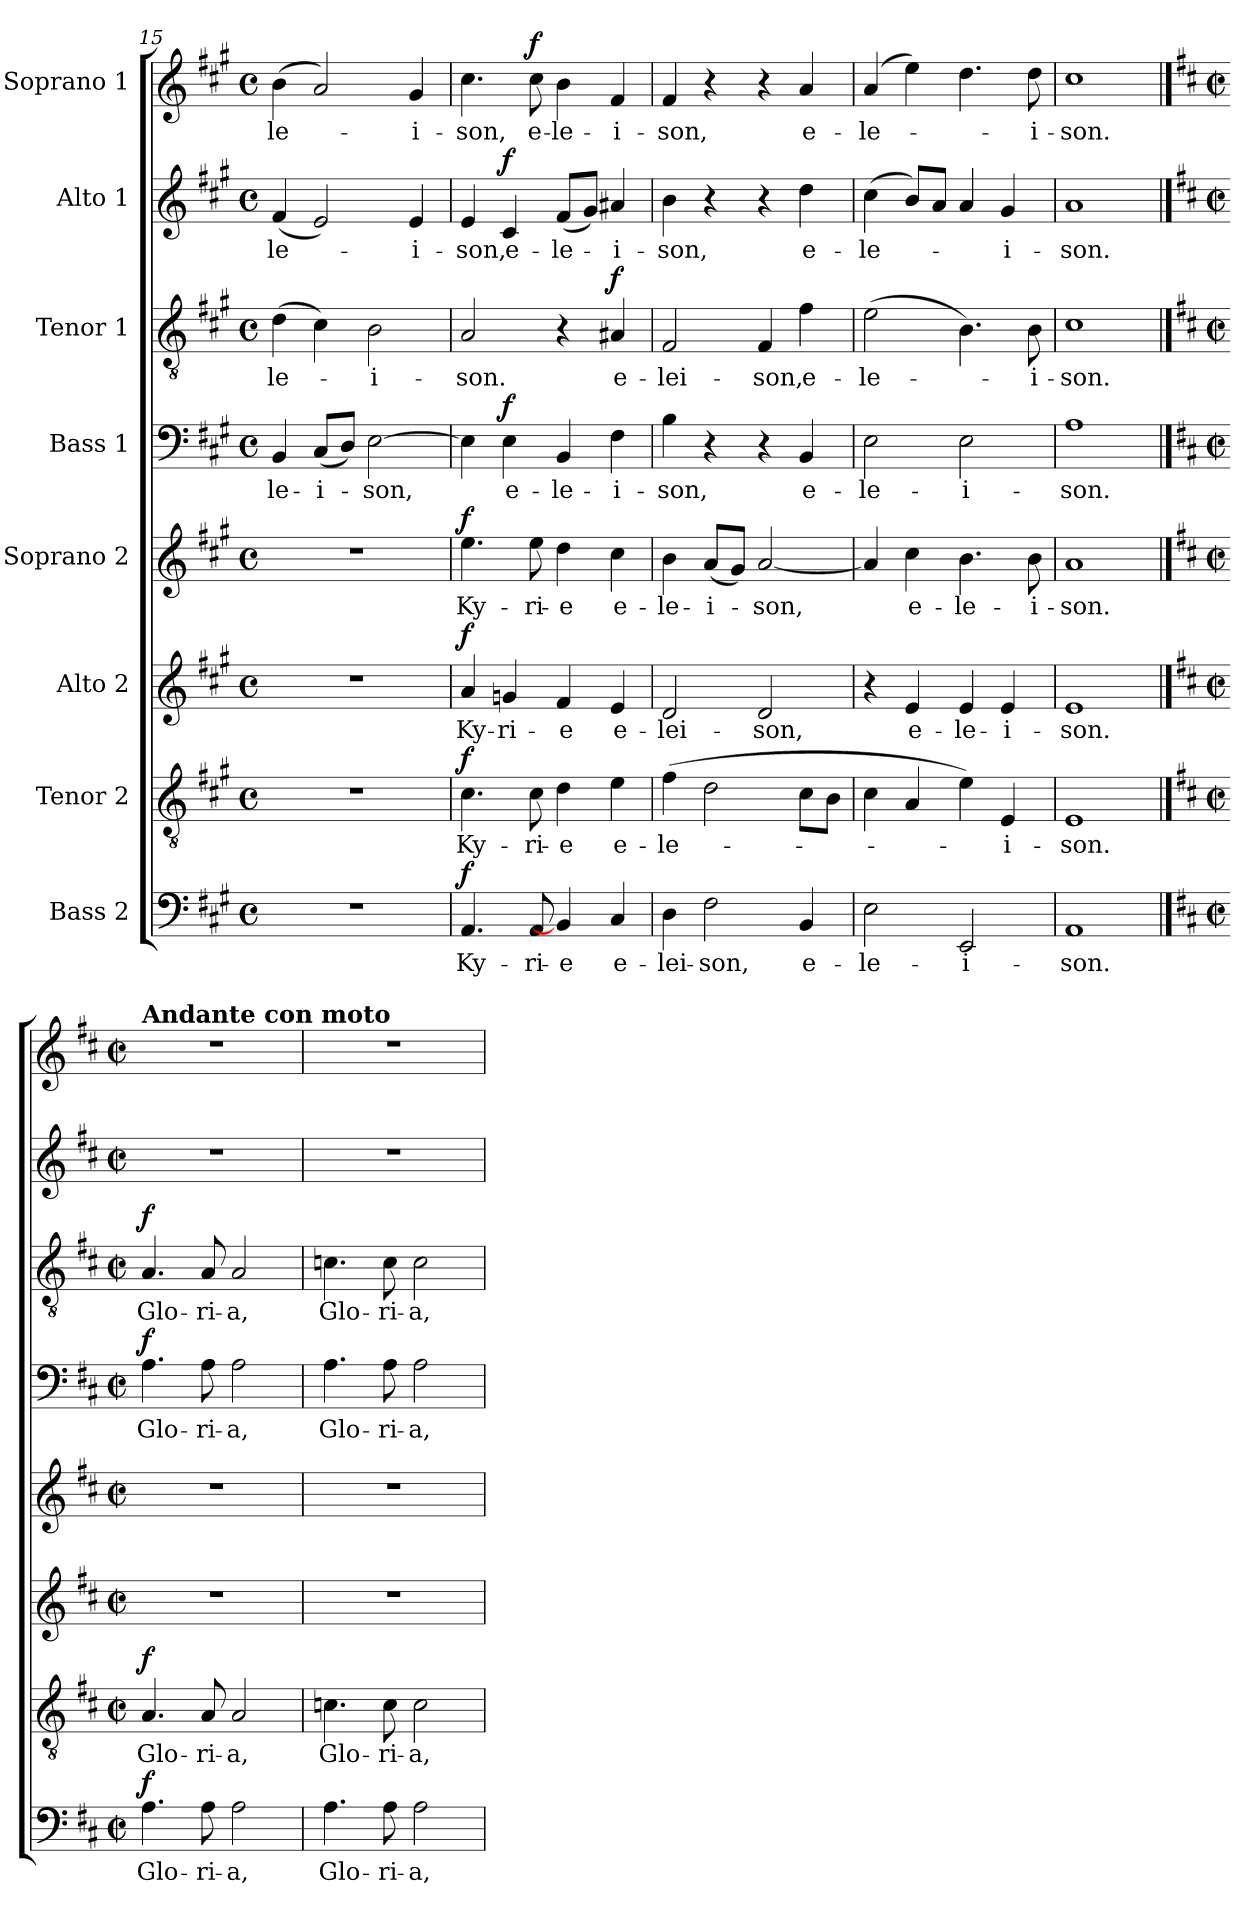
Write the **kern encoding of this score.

**kern	**text	**dynam	**kern	**text	**dynam	**kern	**text	**dynam	**kern	**text	**dynam	**kern	**text	**dynam	**kern	**text	**dynam	**kern	**text	**dynam	**kern	**text	**dynam
*part8	*part8	*part8	*part7	*part7	*part7	*part6	*part6	*part6	*part5	*part5	*part5	*part4	*part4	*part4	*part3	*part3	*part3	*part2	*part2	*part2	*part1	*part1	*part1
*staff8	*staff8	*staff8	*staff7	*staff7	*staff7	*staff6	*staff6	*staff6	*staff5	*staff5	*staff5	*staff4	*staff4	*staff4	*staff3	*staff3	*staff3	*staff2	*staff2	*staff2	*staff1	*staff1	*staff1
*I"Bass 2	*	*	*I"Tenor 2	*	*	*I"Alto 2	*	*	*I"Soprano 2	*	*	*I"Bass 1	*	*	*I"Tenor 1	*	*	*I"Alto 1	*	*	*I"Soprano 1	*	*
*clefF4	*	*	*clefGv2	*	*	*clefG2	*	*	*clefG2	*	*	*clefF4	*	*	*clefGv2	*	*	*clefG2	*	*	*clefG2	*	*
*k[f#c#g#]	*	*	*k[f#c#g#]	*	*	*k[f#c#g#]	*	*	*k[f#c#g#]	*	*	*k[f#c#g#]	*	*	*k[f#c#g#]	*	*	*k[f#c#g#]	*	*	*k[f#c#g#]	*	*
*A:	*	*	*A:	*	*	*A:	*	*	*A:	*	*	*A:	*	*	*A:	*	*	*A:	*	*	*A:	*	*
*M4/4	*	*	*M4/4	*	*	*M4/4	*	*	*M4/4	*	*	*M4/4	*	*	*M4/4	*	*	*M4/4	*	*	*M4/4	*	*
*met(c)	*	*	*met(c)	*	*	*met(c)	*	*	*met(c)	*	*	*met(c)	*	*	*met(c)	*	*	*met(c)	*	*	*met(c)	*	*
=15	=15	=15	=15	=15	=15	=15	=15	=15	=15	=15	=15	=15	=15	=15	=15	=15	=15	=15	=15	=15	=15	=15	=15
!	!	!	!	!	!	!	!	!	!	!	!	!	!LO:LY:b	!	!	!LO:LY:b	!	!	!LO:LY:b	!	!	!LO:LY:b	!
1r	.	.	1r	.	.	1r	.	.	1r	.	.	4BB/	-le-	.	(>4d\	-le-	.	(<4f#/	-le-	.	(>4b\	-le-	.
!	!	!	!	!	!	!	!	!	!	!	!	!	!LO:LY:b	!	!	!	!	!	!	!	!	!	!
.	.	.	.	.	.	.	.	.	.	.	.	(<8C#/L	-i-	.	4c#\)	.	.	2e/)	.	.	2a/)	.	.
.	.	.	.	.	.	.	.	.	.	.	.	8D/J)	.	.	.	.	.	.	.	.	.	.	.
!	!	!	!	!	!	!	!	!	!	!	!	!	!LO:LY:b	!	!	!LO:LY:b	!	!	!	!	!	!	!
.	.	.	.	.	.	.	.	.	.	.	.	[2E\	-son,	.	2B\	-i-	.	.	.	.	.	.	.
!	!	!	!	!	!	!	!	!	!	!	!	!	!	!	!	!	!	!	!LO:LY:b	!	!	!LO:LY:b	!
.	.	.	.	.	.	.	.	.	.	.	.	.	.	.	.	.	.	4e/	-i-	.	4g#/	-i-	.
=16	=16	=16	=16	=16	=16	=16	=16	=16	=16	=16	=16	=16	=16	=16	=16	=16	=16	=16	=16	=16	=16	=16	=16
!	!LO:LY:b	!LO:DY:b	!	!LO:LY:b	!LO:DY:b	!	!LO:LY:b	!LO:DY:b	!	!LO:LY:b	!LO:DY:b	!	!	!	!	!LO:LY:b	!	!	!LO:LY:b	!	!	!LO:LY:b	!
4.AA/	Ky-	f	4.c#\	Ky-	f	4a/	Ky-	f	4.ee\	Ky-	f	4E\]	.	.	2A/	-son.	.	4e/	-son,	.	4.cc#\	-son,	.
!	!	!	!	!	!	!	!LO:LY:b	!	!	!	!	!	!LO:LY:b	!LO:DY:b	!	!	!	!	!LO:LY:b	!LO:DY:b	!	!	!
.	.	.	.	.	.	4gn/	-ri-	.	.	.	.	4E\	e-	f	.	.	.	4c#/	e-	f	.	.	.
!	!LO:LY:b	!	!	!LO:LY:b	!	!	!	!	!	!LO:LY:b	!	!	!	!	!	!	!	!	!	!	!	!LO:LY:b	!LO:DY:b
8AA/	-ri-	.	8c#\	-ri-	.	.	.	.	8ee\	-ri-	.	.	.	.	.	.	.	.	.	.	8cc#\	e-	f
!	!LO:LY:b	!	!	!LO:LY:b	!	!	!LO:LY:b	!	!	!LO:LY:b	!	!	!LO:LY:b	!	!	!	!	!	!LO:LY:b	!	!	!LO:LY:b	!
4BB/]	-e	.	4d\	-e	.	4f#/	-e	.	4dd\	-e	.	4BB/	-le-	.	4r	.	.	(<8f#/L	-le-	.	4b\	-le-	.
.	.	.	.	.	.	.	.	.	.	.	.	.	.	.	.	.	.	8g#/J)	.	.	.	.	.
!	!LO:LY:b	!	!	!LO:LY:b	!	!	!LO:LY:b	!	!	!LO:LY:b	!	!	!LO:LY:b	!	!	!LO:LY:b	!LO:DY:b	!	!LO:LY:b	!	!	!LO:LY:b	!
4C#/	e-	.	4e\	e-	.	4e/	e-	.	4cc#\	e-	.	4F#\	-i-	.	4A#X/	e-	f	4a#X/	-i-	.	4f#/	-i-	.
=17	=17	=17	=17	=17	=17	=17	=17	=17	=17	=17	=17	=17	=17	=17	=17	=17	=17	=17	=17	=17	=17	=17	=17
!	!LO:LY:b	!	!	!LO:LY:b	!	!	!LO:LY:b	!	!	!LO:LY:b	!	!	!LO:LY:b	!	!	!LO:LY:b	!	!	!LO:LY:b	!	!	!LO:LY:b	!
4D\	-lei-	.	(>4f#\	-le-	.	2d/	-lei-	.	4b\	-le-	.	4B\	-son,	.	2F#/	-lei-	.	4b\	-son,	.	4f#/	-son,	.
!	!LO:LY:b	!	!	!	!	!	!	!	!	!LO:LY:b	!	!	!	!	!	!	!	!	!	!	!	!	!
2F#\	-son,	.	2d\	.	.	.	.	.	(<8a/L	-i-	.	4r	.	.	.	.	.	4r	.	.	4r	.	.
.	.	.	.	.	.	.	.	.	8g#/J)	.	.	.	.	.	.	.	.	.	.	.	.	.	.
!	!	!	!	!	!	!	!LO:LY:b	!	!	!LO:LY:b	!	!	!	!	!	!LO:LY:b	!	!	!	!	!	!	!
.	.	.	.	.	.	2d/	-son,	.	[2a/	-son,	.	4r	.	.	4F#/	-son,	.	4r	.	.	4r	.	.
!	!LO:LY:b	!	!	!	!	!	!	!	!	!	!	!	!LO:LY:b	!	!	!LO:LY:b	!	!	!LO:LY:b	!	!	!LO:LY:b	!
4BB/	e-	.	8c#\L	.	.	.	.	.	.	.	.	4BB/	e-	.	4f#\	e-	.	4dd\	e-	.	4a/	e-	.
.	.	.	8B\J	.	.	.	.	.	.	.	.	.	.	.	.	.	.	.	.	.	.	.	.
=18	=18	=18	=18	=18	=18	=18	=18	=18	=18	=18	=18	=18	=18	=18	=18	=18	=18	=18	=18	=18	=18	=18	=18
!	!LO:LY:b	!	!	!	!	!	!	!	!	!	!	!	!LO:LY:b	!	!	!LO:LY:b	!	!	!LO:LY:b	!	!	!LO:LY:b	!
2E\	-le-	.	4c#\	.	.	4r	.	.	4a/]	.	.	2E\	-le-	.	(>2e\	-le-	.	(>4cc#\	-le-	.	(>4a/	-le-	.
!	!	!	!	!	!	!	!LO:LY:b	!	!	!LO:LY:b	!	!	!	!	!	!	!	!	!	!	!	!	!
.	.	.	4A/	.	.	4e/	e-	.	4cc#\	e-	.	.	.	.	.	.	.	8b/L)	.	.	4ee\)	.	.
.	.	.	.	.	.	.	.	.	.	.	.	.	.	.	.	.	.	8a/J	.	.	.	.	.
!	!LO:LY:b	!	!	!	!	!	!LO:LY:b	!	!	!LO:LY:b	!	!	!LO:LY:b	!	!	!	!	!	!	!	!	!	!
2EE/	-i-	.	4e\)	.	.	4e/	-le-	.	4.b\	-le-	.	2E\	-i-	.	4.B\)	.	.	4a/	.	.	4.dd\	.	.
!	!	!	!	!LO:LY:b	!	!	!LO:LY:b	!	!	!	!	!	!	!	!	!	!	!	!LO:LY:b	!	!	!	!
.	.	.	4E/	-i-	.	4e/	-i-	.	.	.	.	.	.	.	.	.	.	4g#/	-i-	.	.	.	.
!	!	!	!	!	!	!	!	!	!	!LO:LY:b	!	!	!	!	!	!LO:LY:b	!	!	!	!	!	!LO:LY:b	!
.	.	.	.	.	.	.	.	.	8b\	-i-	.	.	.	.	8B\	-i-	.	.	.	.	8dd\	-i-	.
=19	=19	=19	=19	=19	=19	=19	=19	=19	=19	=19	=19	=19	=19	=19	=19	=19	=19	=19	=19	=19	=19	=19	=19
!	!LO:LY:b	!	!	!LO:LY:b	!	!	!LO:LY:b	!	!	!LO:LY:b	!	!	!LO:LY:b	!	!	!LO:LY:b	!	!	!LO:LY:b	!	!	!LO:LY:b	!
1AA	-son.	.	1E	-son.	.	1e	-son.	.	1a	-son.	.	1A	-son.	.	1c#	-son.	.	1a	-son.	.	1cc#	-son.	.
!!LO:PB:g=z
==20	==20	==20	==20	==20	==20	==20	==20	==20	==20	==20	==20	==20	==20	==20	==20	==20	==20	==20	==20	==20	==20	==20	==20
*k[f#c#]	*	*	*k[f#c#]	*	*	*k[f#c#]	*	*	*k[f#c#]	*	*	*k[f#c#]	*	*	*k[f#c#]	*	*	*k[f#c#]	*	*	*k[f#c#]	*	*
*D:	*	*	*D:	*	*	*D:	*	*	*D:	*	*	*D:	*	*	*D:	*	*	*D:	*	*	*D:	*	*
*M2/2	*	*	*M2/2	*	*	*M2/2	*	*	*M2/2	*	*	*M2/2	*	*	*M2/2	*	*	*M2/2	*	*	*M2/2	*	*
*met(c|)	*	*	*met(c|)	*	*	*met(c|)	*	*	*met(c|)	*	*	*met(c|)	*	*	*met(c|)	*	*	*met(c|)	*	*	*met(c|)	*	*
!	!	!	!	!	!	!	!	!	!	!	!	!	!	!	!	!	!	!	!	!	!LO:TX:a:B:t=Andante con moto	!	!
!	!LO:LY:b	!LO:DY:b	!	!LO:LY:b	!LO:DY:b	!	!	!	!	!	!	!	!LO:LY:b	!LO:DY:b	!	!LO:LY:b	!LO:DY:b	!	!	!	!	!	!
4.A\	Glo-	f	4.A/	Glo-	f	1r	.	.	1r	.	.	4.A\	Glo-	f	4.A/	Glo-	f	1r	.	.	1r	.	.
!	!LO:LY:b	!	!	!LO:LY:b	!	!	!	!	!	!	!	!	!LO:LY:b	!	!	!LO:LY:b	!	!	!	!	!	!	!
8A\	-ri-	.	8A/	-ri-	.	.	.	.	.	.	.	8A\	-ri-	.	8A/	-ri-	.	.	.	.	.	.	.
!	!LO:LY:b	!	!	!LO:LY:b	!	!	!	!	!	!	!	!	!LO:LY:b	!	!	!LO:LY:b	!	!	!	!	!	!	!
2A\	-a,	.	2A/	-a,	.	.	.	.	.	.	.	2A\	-a,	.	2A/	-a,	.	.	.	.	.	.	.
=21	=21	=21	=21	=21	=21	=21	=21	=21	=21	=21	=21	=21	=21	=21	=21	=21	=21	=21	=21	=21	=21	=21	=21
!	!LO:LY:b	!	!	!LO:LY:b	!	!	!	!	!	!	!	!	!LO:LY:b	!	!	!LO:LY:b	!	!	!	!	!	!	!
4.A\	Glo-	.	4.cn\	Glo-	.	1r	.	.	1r	.	.	4.A\	Glo-	.	4.cn\	Glo-	.	1r	.	.	1r	.	.
!	!LO:LY:b	!	!	!LO:LY:b	!	!	!	!	!	!	!	!	!LO:LY:b	!	!	!LO:LY:b	!	!	!	!	!	!	!
8A\	-ri-	.	8c\	-ri-	.	.	.	.	.	.	.	8A\	-ri-	.	8c\	-ri-	.	.	.	.	.	.	.
!	!LO:LY:b	!	!	!LO:LY:b	!	!	!	!	!	!	!	!	!LO:LY:b	!	!	!LO:LY:b	!	!	!	!	!	!	!
2A\	-a,	.	2c\	-a,	.	.	.	.	.	.	.	2A\	-a,	.	2c\	-a,	.	.	.	.	.	.	.
=	=	=	=	=	=	=	=	=	=	=	=	=	=	=	=	=	=	=	=	=	=	=	=
*-	*-	*-	*-	*-	*-	*-	*-	*-	*-	*-	*-	*-	*-	*-	*-	*-	*-	*-	*-	*-	*-	*-	*-
